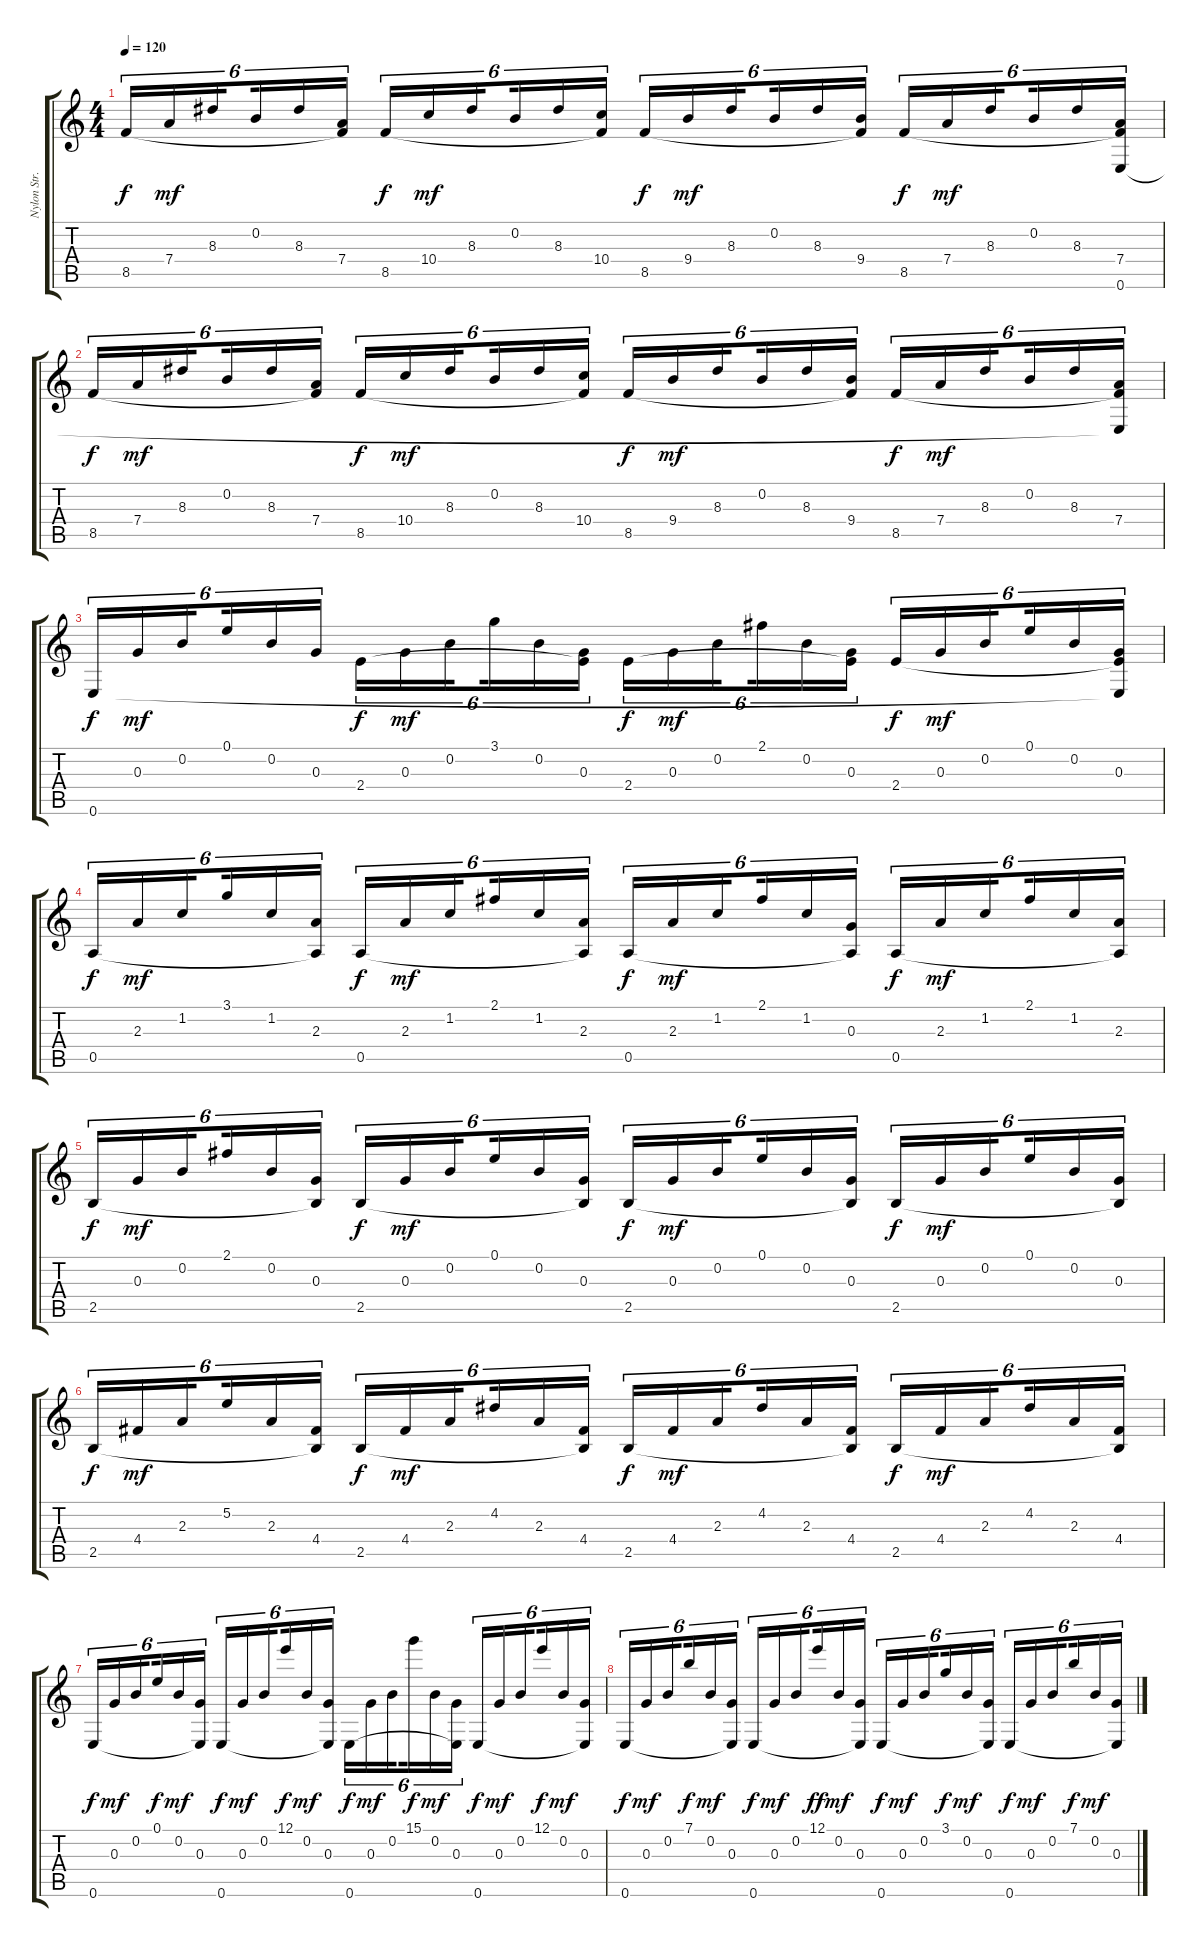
\track ("Nylon Str. Guitar" "Nylon Str.") {instrument acousticguitarnylon}
\staff {score tabs}
\tuning (E4 B3 G3 D3 A2 E2) {hide}
\ts (4 4)
\tempo 120
\clef g2
\ks c
8.5.16{tu (6 4) dy f} 7.4.16{tu (6 4) dy mf} 8.3.16{tu (6 4) beam splitsecondary} 0.2.16{tu (6 4)} 8.3.16{tu (6 4)} (7.4 8.5{t}).16{tu (6 4)} 8.5.16{tu (6 4) dy f} 10.4.16{tu (6 4) dy mf} 8.3.16{tu (6 4) beam splitsecondary} 0.2.16{tu (6 4)} 8.3.16{tu (6 4)} (10.4 8.5{t}).16{tu (6 4)} 8.5.16{tu (6 4) dy f} 9.4.16{tu (6 4) dy mf} 8.3.16{tu (6 4) beam splitsecondary} 0.2.16{tu (6 4)} 8.3.16{tu (6 4)} (9.4 8.5{t}).16{tu (6 4)} 8.5.16{tu (6 4) dy f} 7.4.16{tu (6 4) dy mf} 8.3.16{tu (6 4) beam splitsecondary} 0.2.16{tu (6 4)} 8.3.16{tu (6 4)} (7.4 8.5{t} 0.6{t}).16{tu (6 4)} |
8.5.16{tu (6 4) dy f} 7.4.16{tu (6 4) dy mf} 8.3.16{tu (6 4) beam splitsecondary} 0.2.16{tu (6 4)} 8.3.16{tu (6 4)} (7.4 8.5{t}).16{tu (6 4)} 8.5.16{tu (6 4) dy f} 10.4.16{tu (6 4) dy mf} 8.3.16{tu (6 4) beam splitsecondary} 0.2.16{tu (6 4)} 8.3.16{tu (6 4)} (10.4 8.5{t}).16{tu (6 4)} 8.5.16{tu (6 4) dy f} 9.4.16{tu (6 4) dy mf} 8.3.16{tu (6 4) beam splitsecondary} 0.2.16{tu (6 4)} 8.3.16{tu (6 4)} (9.4 8.5{t}).16{tu (6 4)} 8.5.16{tu (6 4) dy f} 7.4.16{tu (6 4) dy mf} 8.3.16{tu (6 4) beam splitsecondary} 0.2.16{tu (6 4)} 8.3.16{tu (6 4)} (7.4 8.5{t} 0.6{t}).16{tu (6 4)} |
0.6.16{tu (6 4) dy f} 0.3.16{tu (6 4) dy mf} 0.2.16{tu (6 4) beam splitsecondary} 0.1.16{tu (6 4)} 0.2.16{tu (6 4)} 0.3.16{tu (6 4)} 2.4.16{tu (6 4) dy f} 0.3.16{tu (6 4) dy mf} 0.2.16{tu (6 4) beam splitsecondary} 3.1.16{tu (6 4)} 0.2.16{tu (6 4)} (0.3 2.4{t}).16{tu (6 4)} 2.4.16{tu (6 4) dy f} 0.3.16{tu (6 4) dy mf} 0.2.16{tu (6 4) beam splitsecondary} 2.1.16{tu (6 4)} 0.2.16{tu (6 4)} (0.3 2.4{t}).16{tu (6 4)} 2.4.16{tu (6 4) dy f} 0.3.16{tu (6 4) dy mf} 0.2.16{tu (6 4) beam splitsecondary} 0.1.16{tu (6 4)} 0.2.16{tu (6 4)} (0.3 2.4{t} 0.6{t}).16{tu (6 4)} |
0.5.16{tu (6 4) dy f} 2.3.16{tu (6 4) dy mf} 1.2.16{tu (6 4) beam splitsecondary} 3.1.16{tu (6 4)} 1.2.16{tu (6 4)} (2.3 0.5{t}).16{tu (6 4)} 0.5.16{tu (6 4) dy f} 2.3.16{tu (6 4) dy mf} 1.2.16{tu (6 4) beam splitsecondary} 2.1.16{tu (6 4)} 1.2.16{tu (6 4)} (2.3 0.5{t}).16{tu (6 4)} 0.5.16{tu (6 4) dy f} 2.3.16{tu (6 4) dy mf} 1.2.16{tu (6 4) beam splitsecondary} 2.1.16{tu (6 4)} 1.2.16{tu (6 4)} (0.3 0.5{t}).16{tu (6 4)} 0.5.16{tu (6 4) dy f} 2.3.16{tu (6 4) dy mf} 1.2.16{tu (6 4) beam splitsecondary} 2.1.16{tu (6 4)} 1.2.16{tu (6 4)} (2.3 0.5{t}).16{tu (6 4)} |
2.5.16{tu (6 4) dy f} 0.3.16{tu (6 4) dy mf} 0.2.16{tu (6 4) beam splitsecondary} 2.1.16{tu (6 4)} 0.2.16{tu (6 4)} (0.3 2.5{t}).16{tu (6 4)} 2.5.16{tu (6 4) dy f} 0.3.16{tu (6 4) dy mf} 0.2.16{tu (6 4) beam splitsecondary} 0.1.16{tu (6 4)} 0.2.16{tu (6 4)} (0.3 2.5{t}).16{tu (6 4)} 2.5.16{tu (6 4) dy f} 0.3.16{tu (6 4) dy mf} 0.2.16{tu (6 4) beam splitsecondary} 0.1.16{tu (6 4)} 0.2.16{tu (6 4)} (0.3 2.5{t}).16{tu (6 4)} 2.5.16{tu (6 4) dy f} 0.3.16{tu (6 4) dy mf} 0.2.16{tu (6 4) beam splitsecondary} 0.1.16{tu (6 4)} 0.2.16{tu (6 4)} (0.3 2.5{t}).16{tu (6 4)} |
2.5.16{tu (6 4) dy f} 4.4.16{tu (6 4) dy mf} 2.3.16{tu (6 4) beam splitsecondary} 5.2.16{tu (6 4)} 2.3.16{tu (6 4)} (4.4 2.5{t}).16{tu (6 4)} 2.5.16{tu (6 4) dy f} 4.4.16{tu (6 4) dy mf} 2.3.16{tu (6 4) beam splitsecondary} 4.2.16{tu (6 4)} 2.3.16{tu (6 4)} (4.4 2.5{t}).16{tu (6 4)} 2.5.16{tu (6 4) dy f} 4.4.16{tu (6 4) dy mf} 2.3.16{tu (6 4) beam splitsecondary} 4.2.16{tu (6 4)} 2.3.16{tu (6 4)} (4.4 2.5{t}).16{tu (6 4)} 2.5.16{tu (6 4) dy f} 4.4.16{tu (6 4) dy mf} 2.3.16{tu (6 4) beam splitsecondary} 4.2.16{tu (6 4)} 2.3.16{tu (6 4)} (4.4 2.5{t}).16{tu (6 4)} |
0.6.16{tu (6 4) dy f} 0.3.16{tu (6 4) dy mf} 0.2.16{tu (6 4) beam splitsecondary} 0.1.16{tu (6 4) dy f} 0.2.16{tu (6 4) dy mf} (0.3 0.6{t}).16{tu (6 4)} 0.6.16{tu (6 4) dy f} 0.3.16{tu (6 4) dy mf} 0.2.16{tu (6 4) beam splitsecondary} 12.1.16{tu (6 4) dy f} 0.2.16{tu (6 4) dy mf} (0.3 0.6{t}).16{tu (6 4)} 0.6.16{tu (6 4) dy f} 0.3.16{tu (6 4) dy mf} 0.2.16{tu (6 4) beam splitsecondary} 15.1.16{tu (6 4) dy f} 0.2.16{tu (6 4) dy mf} (0.3 0.6{t}).16{tu (6 4)} 0.6.16{tu (6 4) dy f} 0.3.16{tu (6 4) dy mf} 0.2.16{tu (6 4) beam splitsecondary} 12.1.16{tu (6 4) dy f} 0.2.16{tu (6 4) dy mf} (0.3 0.6{t}).16{tu (6 4)} |
0.6.16{tu (6 4) dy f} 0.3.16{tu (6 4) dy mf} 0.2.16{tu (6 4) beam splitsecondary} 7.1.16{tu (6 4) dy f} 0.2.16{tu (6 4) dy mf} (0.3 0.6{t}).16{tu (6 4)} 0.6.16{tu (6 4) dy f} 0.3.16{tu (6 4) dy mf} 0.2.16{tu (6 4) beam splitsecondary} 12.1.16{tu (6 4) dy ff} 0.2.16{tu (6 4) dy mf} (0.3 0.6{t}).16{tu (6 4)} 0.6.16{tu (6 4) dy f} 0.3.16{tu (6 4) dy mf} 0.2.16{tu (6 4) beam splitsecondary} 3.1.16{tu (6 4) dy f} 0.2.16{tu (6 4) dy mf} (0.3 0.6{t}).16{tu (6 4)} 0.6.16{tu (6 4) dy f} 0.3.16{tu (6 4) dy mf} 0.2.16{tu (6 4) beam splitsecondary} 7.1.16{tu (6 4) dy f} 0.2.16{tu (6 4) dy mf} (0.3 0.6{t}).16{tu (6 4)}
